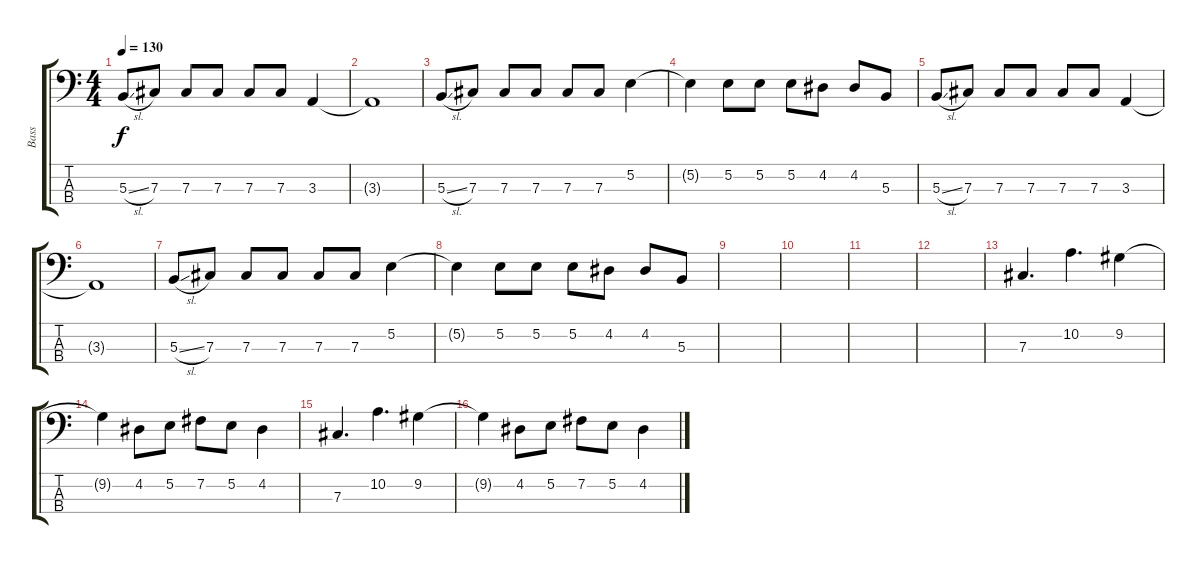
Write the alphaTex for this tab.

\track ("Bass" "Bass") {instrument electricbasspick}
\staff {score tabs}
\tuning (E2 B1 Gb1 Db1) {hide}
\ts (4 4)
\tempo 130
\clef f4
\ks c
5.3{sl}.8{dy f} 7.3.8 7.3.8 7.3.8 7.3.8 7.3.8 3.3.4 |
3.3{t}.1 |
5.3{sl}.8 7.3.8 7.3.8 7.3.8 7.3.8 7.3.8 5.2.4 |
5.2{t}.4 5.2.8 5.2.8 5.2.8 4.2.8 4.2.8 5.3.8 |
5.3{sl}.8 7.3.8 7.3.8 7.3.8 7.3.8 7.3.8 3.3.4 |
3.3{t}.1 |
5.3{sl}.8 7.3.8 7.3.8 7.3.8 7.3.8 7.3.8 5.2.4 |
5.2{t}.4 5.2.8 5.2.8 5.2.8 4.2.8 4.2.8 5.3.8 |
|
|
|
|
7.3.4{d} 10.2.4{d} 9.2.4 |
9.2{t}.4 4.2.8 5.2.8 7.2.8 5.2.8 4.2.4 |
7.3.4{d} 10.2.4{d} 9.2.4 |
9.2{t}.4 4.2.8 5.2.8 7.2.8 5.2.8 4.2.4
